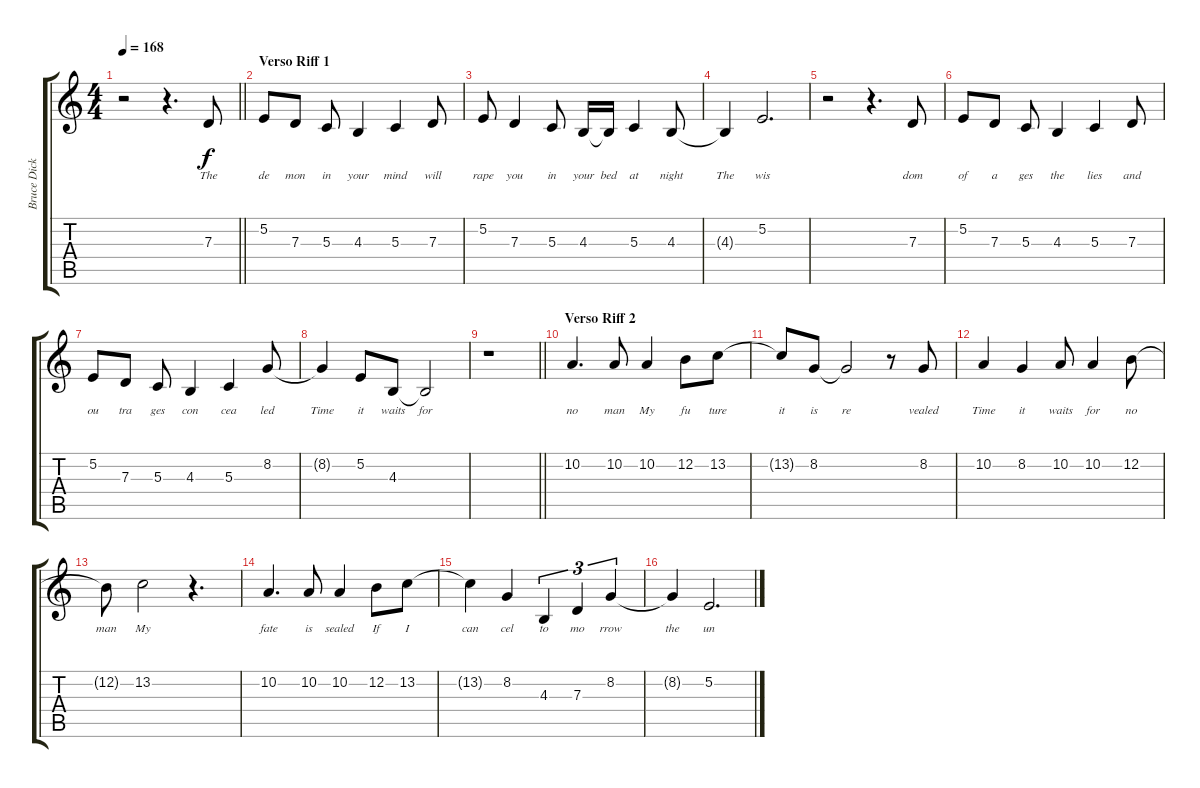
\track ("Bruce Dickinson" "Bruce Dick") {instrument lead2sawtooth}
\staff {score tabs}
\tuning (E4 B3 G3 D3 A2 E2) {hide}
\ts (4 4)
\tempo 168
\clef g2
\barLineRight lightlight
\ks c
r.2{dy f} r.4{d} 7.3.8{lyrics (0 "The") lyrics (1 "") lyrics (2 "") lyrics (3 "") lyrics (4 "")} |
\section ("" "Verso Riff 1")
5.2.8{lyrics (0 "de") lyrics (1 "") lyrics (2 "") lyrics (3 "") lyrics (4 "")} 7.3.8{lyrics (0 "mon") lyrics (1 "") lyrics (2 "") lyrics (3 "") lyrics (4 "")} 5.3.8{lyrics (0 "in") lyrics (1 "") lyrics (2 "") lyrics (3 "") lyrics (4 "")} 4.3.4{lyrics (0 "your") lyrics (1 "") lyrics (2 "") lyrics (3 "") lyrics (4 "")} 5.3.4{lyrics (0 "mind") lyrics (1 "") lyrics (2 "") lyrics (3 "") lyrics (4 "")} 7.3.8{lyrics (0 "will") lyrics (1 "") lyrics (2 "") lyrics (3 "") lyrics (4 "")} |
5.2.8{lyrics (0 "rape") lyrics (1 "") lyrics (2 "") lyrics (3 "") lyrics (4 "")} 7.3.4{lyrics (0 "you") lyrics (1 "") lyrics (2 "") lyrics (3 "") lyrics (4 "")} 5.3.8{lyrics (0 "in") lyrics (1 "") lyrics (2 "") lyrics (3 "") lyrics (4 "")} 4.3.16{lyrics (0 "your") lyrics (1 "") lyrics (2 "") lyrics (3 "") lyrics (4 "")} 4.3{t}.16{lyrics (0 "bed") lyrics (1 "") lyrics (2 "") lyrics (3 "") lyrics (4 "")} 5.3.4{lyrics (0 "at") lyrics (1 "") lyrics (2 "") lyrics (3 "") lyrics (4 "")} 4.3.8{lyrics (0 "night") lyrics (1 "") lyrics (2 "") lyrics (3 "") lyrics (4 "")} |
4.3{t}.4{lyrics (0 "The") lyrics (1 "") lyrics (2 "") lyrics (3 "") lyrics (4 "")} 5.2.2{d lyrics (0 "wis") lyrics (1 "") lyrics (2 "") lyrics (3 "") lyrics (4 "")} |
r.2 r.4{d} 7.3.8{lyrics (0 "dom") lyrics (1 "") lyrics (2 "") lyrics (3 "") lyrics (4 "")} |
5.2.8{lyrics (0 "of") lyrics (1 "") lyrics (2 "") lyrics (3 "") lyrics (4 "")} 7.3.8{lyrics (0 "a") lyrics (1 "") lyrics (2 "") lyrics (3 "") lyrics (4 "")} 5.3.8{lyrics (0 "ges") lyrics (1 "") lyrics (2 "") lyrics (3 "") lyrics (4 "")} 4.3.4{lyrics (0 "the") lyrics (1 "") lyrics (2 "") lyrics (3 "") lyrics (4 "")} 5.3.4{lyrics (0 "lies") lyrics (1 "") lyrics (2 "") lyrics (3 "") lyrics (4 "")} 7.3.8{lyrics (0 "and") lyrics (1 "") lyrics (2 "") lyrics (3 "") lyrics (4 "")} |
5.2.8{lyrics (0 "ou") lyrics (1 "") lyrics (2 "") lyrics (3 "") lyrics (4 "")} 7.3.8{lyrics (0 "tra") lyrics (1 "") lyrics (2 "") lyrics (3 "") lyrics (4 "")} 5.3.8{lyrics (0 "ges") lyrics (1 "") lyrics (2 "") lyrics (3 "") lyrics (4 "")} 4.3.4{lyrics (0 "con") lyrics (1 "") lyrics (2 "") lyrics (3 "") lyrics (4 "")} 5.3.4{lyrics (0 "cea") lyrics (1 "") lyrics (2 "") lyrics (3 "") lyrics (4 "")} 8.2.8{lyrics (0 "led") lyrics (1 "") lyrics (2 "") lyrics (3 "") lyrics (4 "")} |
8.2{t}.4{lyrics (0 "Time") lyrics (1 "") lyrics (2 "") lyrics (3 "") lyrics (4 "")} 5.2.8{lyrics (0 "it") lyrics (1 "") lyrics (2 "") lyrics (3 "") lyrics (4 "")} 4.3.8{lyrics (0 "waits") lyrics (1 "") lyrics (2 "") lyrics (3 "") lyrics (4 "")} 4.3{t}.2{lyrics (0 "for") lyrics (1 "") lyrics (2 "") lyrics (3 "") lyrics (4 "")} |
\barLineRight lightlight
r.1 |
\section ("" "Verso Riff 2")
10.2.4{d lyrics (0 "no") lyrics (1 "") lyrics (2 "") lyrics (3 "") lyrics (4 "")} 10.2.8{lyrics (0 "man") lyrics (1 "") lyrics (2 "") lyrics (3 "") lyrics (4 "")} 10.2.4{lyrics (0 "My") lyrics (1 "") lyrics (2 "") lyrics (3 "") lyrics (4 "")} 12.2.8{lyrics (0 "fu") lyrics (1 "") lyrics (2 "") lyrics (3 "") lyrics (4 "")} 13.2.8{lyrics (0 "ture") lyrics (1 "") lyrics (2 "") lyrics (3 "") lyrics (4 "")} |
13.2{t}.8{lyrics (0 "it") lyrics (1 "") lyrics (2 "") lyrics (3 "") lyrics (4 "")} 8.2.8{lyrics (0 "is") lyrics (1 "") lyrics (2 "") lyrics (3 "") lyrics (4 "")} 8.2{t}.2{lyrics (0 "re") lyrics (1 "") lyrics (2 "") lyrics (3 "") lyrics (4 "")} r.8 8.2.8{lyrics (0 "vealed") lyrics (1 "") lyrics (2 "") lyrics (3 "") lyrics (4 "")} |
10.2.4{lyrics (0 "Time") lyrics (1 "") lyrics (2 "") lyrics (3 "") lyrics (4 "")} 8.2.4{lyrics (0 "it") lyrics (1 "") lyrics (2 "") lyrics (3 "") lyrics (4 "")} 10.2.8{lyrics (0 "waits") lyrics (1 "") lyrics (2 "") lyrics (3 "") lyrics (4 "")} 10.2.4{lyrics (0 "for") lyrics (1 "") lyrics (2 "") lyrics (3 "") lyrics (4 "")} 12.2.8{lyrics (0 "no") lyrics (1 "") lyrics (2 "") lyrics (3 "") lyrics (4 "")} |
12.2{t}.8{lyrics (0 "man") lyrics (1 "") lyrics (2 "") lyrics (3 "") lyrics (4 "")} 13.2.2{lyrics (0 "My") lyrics (1 "") lyrics (2 "") lyrics (3 "") lyrics (4 "")} r.4{d} |
10.2.4{d lyrics (0 "fate") lyrics (1 "") lyrics (2 "") lyrics (3 "") lyrics (4 "")} 10.2.8{lyrics (0 "is") lyrics (1 "") lyrics (2 "") lyrics (3 "") lyrics (4 "")} 10.2.4{lyrics (0 "sealed") lyrics (1 "") lyrics (2 "") lyrics (3 "") lyrics (4 "")} 12.2.8{lyrics (0 "If") lyrics (1 "") lyrics (2 "") lyrics (3 "") lyrics (4 "")} 13.2.8{lyrics (0 "I") lyrics (1 "") lyrics (2 "") lyrics (3 "") lyrics (4 "")} |
13.2{t}.4{lyrics (0 "can") lyrics (1 "") lyrics (2 "") lyrics (3 "") lyrics (4 "")} 8.2.4{lyrics (0 "cel") lyrics (1 "") lyrics (2 "") lyrics (3 "") lyrics (4 "")} 4.3.4{tu (3 2) lyrics (0 "to") lyrics (1 "") lyrics (2 "") lyrics (3 "") lyrics (4 "")} 7.3.4{tu (3 2) lyrics (0 "mo") lyrics (1 "") lyrics (2 "") lyrics (3 "") lyrics (4 "")} 8.2.4{tu (3 2) lyrics (0 "rrow") lyrics (1 "") lyrics (2 "") lyrics (3 "") lyrics (4 "")} |
8.2{t}.4{lyrics (0 "the") lyrics (1 "") lyrics (2 "") lyrics (3 "") lyrics (4 "")} 5.2.2{d lyrics (0 "un") lyrics (1 "") lyrics (2 "") lyrics (3 "") lyrics (4 "")}
